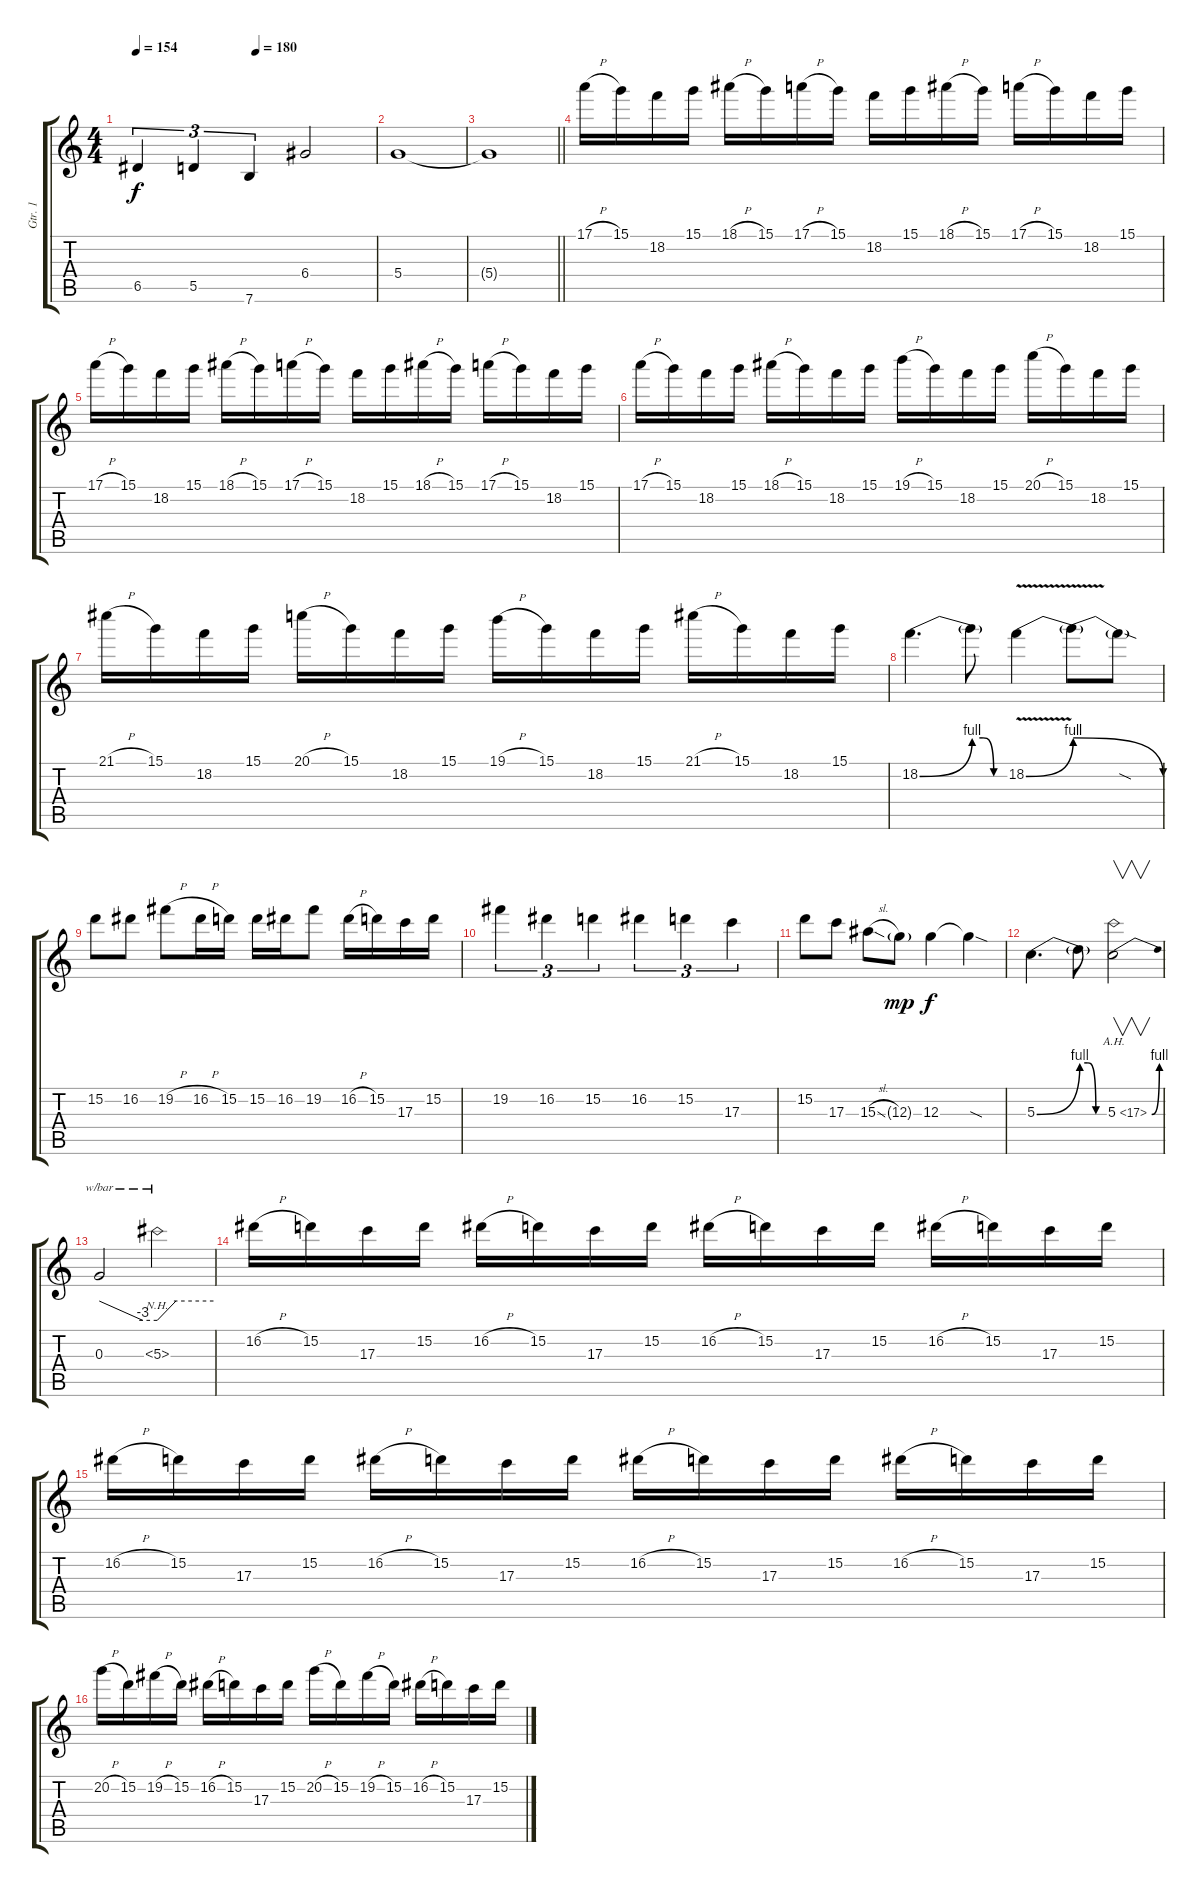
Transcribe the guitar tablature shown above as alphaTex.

\track ("Gtr. 1" "Gtr. 1") {instrument overdrivenguitar}
\staff {score tabs}
\tuning (E4 B3 G3 D3 A2 E2) {hide}
\ts (4 4)
\tempo 154
\tempo (190 0.5)
\tempo (180 0.5)
\clef g2
\ks c
6.5.4{tu (3 2) dy f} 5.5.4{tu (3 2)} 7.6.4{tu (3 2)} 6.4.2 |
5.4.1 |
\barLineRight lightlight
5.4{t}.1 |
17.1{h}.16 15.1.16 18.2.16 15.1.16 18.1{h}.16 15.1.16 17.1{h}.16 15.1.16 18.2.16 15.1.16 18.1{h}.16 15.1.16 17.1{h}.16 15.1.16 18.2.16 15.1.16 |
17.1{h}.16 15.1.16 18.2.16 15.1.16 18.1{h}.16 15.1.16 17.1{h}.16 15.1.16 18.2.16 15.1.16 18.1{h}.16 15.1.16 17.1{h}.16 15.1.16 18.2.16 15.1.16 |
17.1{h}.16 15.1.16 18.2.16 15.1.16 18.1{h}.16 15.1.16 18.2.16 15.1.16 19.1{h}.16 15.1.16 18.2.16 15.1.16 20.1{h}.16 15.1.16 18.2.16 15.1.16 |
21.1{h}.16 15.1.16 18.2.16 15.1.16 20.1{h}.16 15.1.16 18.2.16 15.1.16 19.1{h}.16 15.1.16 18.2.16 15.1.16 21.1{h}.16 15.1.16 18.2.16 15.1.16 |
18.2{be (bend 0 0 60 4)}.4{d} 18.2{be (custom 0 4 20 4 40 0 60 0) t}.8 18.2{be (bend 0 0 60 4) v}.4 18.2{be (release 0 4 60 0) t}.8 18.2{sod t}.8 |
15.2.8 16.2.8 19.2{h}.8 16.2{h}.16 15.2.16 15.2.16 16.2.16 19.2.8 16.2{h}.16 15.2.16 17.3.16 15.2.16 |
19.2.4{tu (3 2)} 16.2.4{tu (3 2)} 15.2.4{tu (3 2)} 16.2.4{tu (3 2)} 15.2.4{tu (3 2)} 17.3.4{tu (3 2)} |
15.2.8 17.3.8 15.3{sl}.8 12.3{g}.8{dy mp} 12.3.4{dy f} 12.3{sod t}.4 |
5.3{be (bend 0 0 60 4)}.4{d} 5.3{be (custom 0 4 20 4 40 0 60 0) t}.8 5.3{be (bend 0 0 60 4) ah 12}.2{v} |
0.3.2{tbe (custom default 0 0 45 -12 60 -12)} 5.3{nh}.2{tbe (custom default 0 -12 20 0 60 0)} |
16.2{h}.16 15.2.16 17.3.16 15.2.16 16.2{h}.16 15.2.16 17.3.16 15.2.16 16.2{h}.16 15.2.16 17.3.16 15.2.16 16.2{h}.16 15.2.16 17.3.16 15.2.16 |
16.2{h}.16 15.2.16 17.3.16 15.2.16 16.2{h}.16 15.2.16 17.3.16 15.2.16 16.2{h}.16 15.2.16 17.3.16 15.2.16 16.2{h}.16 15.2.16 17.3.16 15.2.16 |
20.2{h}.16 15.2.16 19.2{h}.16 15.2.16 16.2{h}.16 15.2.16 17.3.16 15.2.16 20.2{h}.16 15.2.16 19.2{h}.16 15.2.16 16.2{h}.16 15.2.16 17.3.16 15.2.16
